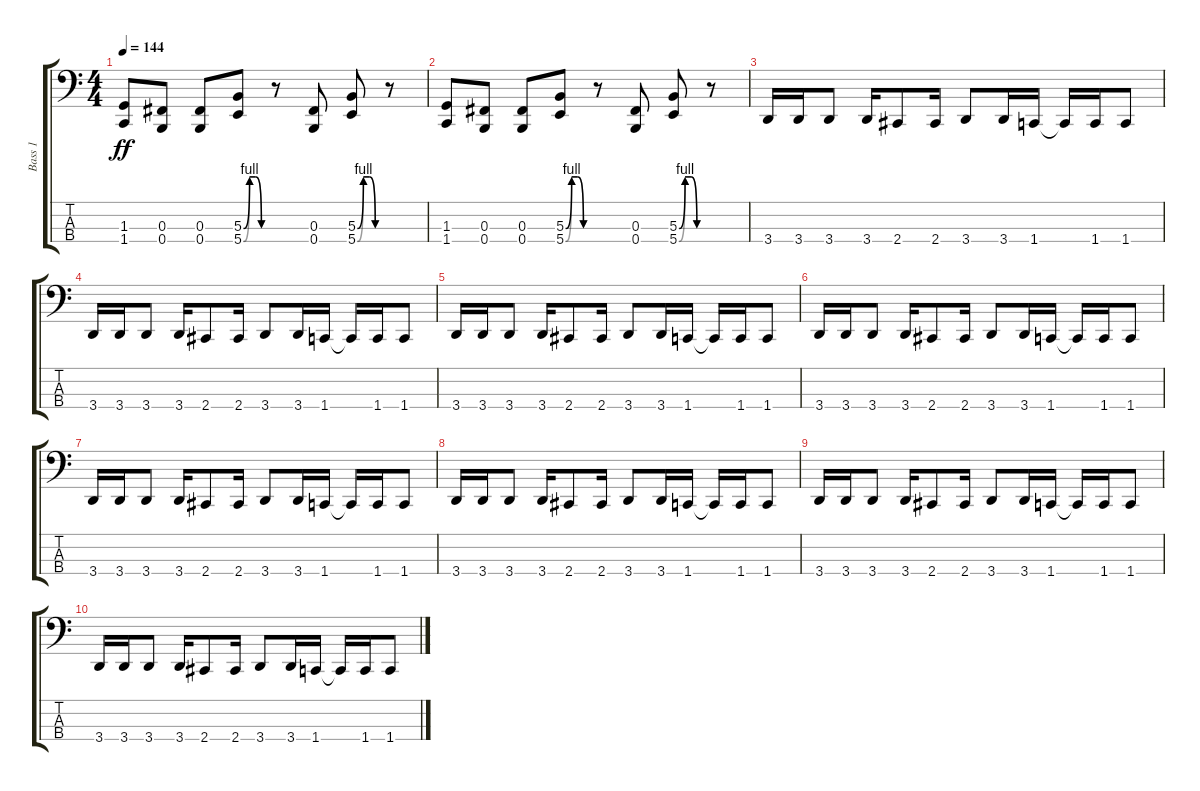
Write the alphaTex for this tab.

\track ("Bass 1" "Bass 1") {instrument electricbasspick}
\staff {score tabs}
\tuning (E2 B1 Gb1 B0) {hide}
\ts (4 4)
\tempo 144
\clef f4
\ks c
(1.3 1.4).8{dy ff} (0.3 0.4).8 (0.3 0.4).8 (5.3{be (custom 0 0 15 4 30 4 45 0 60 0)} 5.4{be (custom 0 0 15 4 30 4 45 0 60 0)}).8 r.8 (0.3 0.4).8 (5.3{be (custom 0 0 15 4 30 4 45 0 60 0)} 5.4{be (custom 0 0 15 4 30 4 45 0 60 0)}).8 r.8 |
(1.3 1.4).8 (0.3 0.4).8 (0.3 0.4).8 (5.3{be (custom 0 0 15 4 30 4 45 0 60 0)} 5.4{be (custom 0 0 15 4 30 4 45 0 60 0)}).8 r.8 (0.3 0.4).8 (5.3{be (custom 0 0 15 4 30 4 45 0 60 0)} 5.4{be (custom 0 0 15 4 30 4 45 0 60 0)}).8 r.8 |
3.4.16 3.4.16 3.4.8 3.4.16 2.4.8 2.4.16 3.4.8 3.4.16 1.4.16 1.4{t}.16 1.4.16 1.4.8 |
3.4.16 3.4.16 3.4.8 3.4.16 2.4.8 2.4.16 3.4.8 3.4.16 1.4.16 1.4{t}.16 1.4.16 1.4.8 |
3.4.16 3.4.16 3.4.8 3.4.16 2.4.8 2.4.16 3.4.8 3.4.16 1.4.16 1.4{t}.16 1.4.16 1.4.8 |
3.4.16 3.4.16 3.4.8 3.4.16 2.4.8 2.4.16 3.4.8 3.4.16 1.4.16 1.4{t}.16 1.4.16 1.4.8 |
3.4.16 3.4.16 3.4.8 3.4.16 2.4.8 2.4.16 3.4.8 3.4.16 1.4.16 1.4{t}.16 1.4.16 1.4.8 |
3.4.16 3.4.16 3.4.8 3.4.16 2.4.8 2.4.16 3.4.8 3.4.16 1.4.16 1.4{t}.16 1.4.16 1.4.8 |
3.4.16 3.4.16 3.4.8 3.4.16 2.4.8 2.4.16 3.4.8 3.4.16 1.4.16 1.4{t}.16 1.4.16 1.4.8 |
3.4.16 3.4.16 3.4.8 3.4.16 2.4.8 2.4.16 3.4.8 3.4.16 1.4.16 1.4{t}.16 1.4.16 1.4.8
